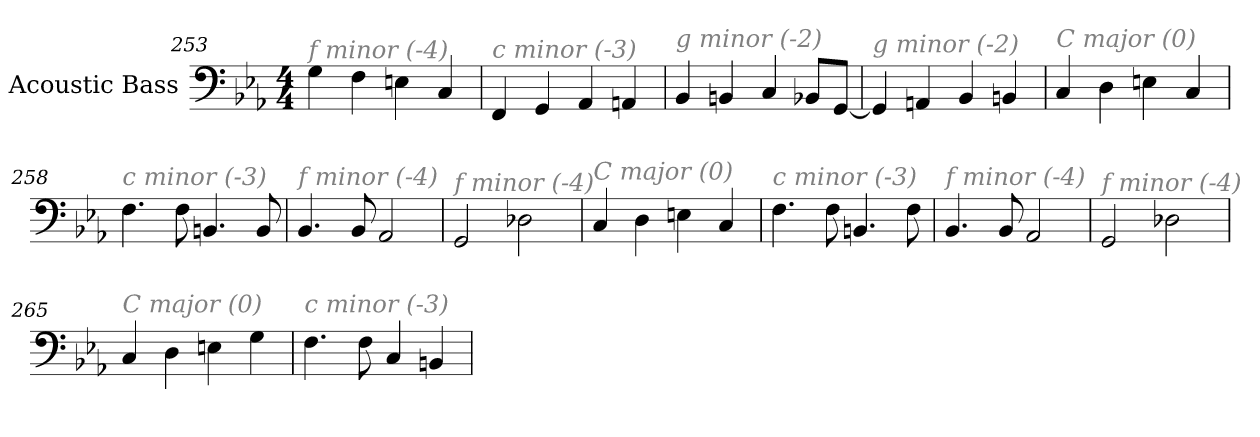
**kern
*part1
*staff1
*I"Acoustic Bass
*clefF4
*ITrd7c12
*k[b-e-a-]
*E-:
*M4/4
=253
!LO:TX:i:color=#808080:t=f minor (-4)
4GG
4FF
4EEn
4CC
=254
!LO:TX:i:color=#808080:t=c minor (-3)
4FFF
4GGG
4AAA-
4AAAn
=255
!LO:TX:i:color=#808080:t=g minor (-2)
4BBB-
4BBBn
4CC
8BBB-XL
[8GGGJ
=256
!LO:TX:i:color=#808080:t=g minor (-2)
4GGG]
4AAAn
4BBB-
4BBBn
=257
!LO:TX:i:color=#808080:t=C major (0)
4CC
4DD
4EEn
4CC
=258
!LO:TX:i:color=#808080:t=c minor (-3)
4.FF
8FF
4.BBBn
8BBB
=259
!LO:TX:i:color=#808080:t=f minor (-4)
4.BBB-
8BBB-
2AAA-
=260
!LO:TX:i:color=#808080:t=f minor (-4)
2GGG
2DD-X
=261
!LO:TX:i:color=#808080:t=C major (0)
4CC
4DD
4EEn
4CC
=262
!LO:TX:i:color=#808080:t=c minor (-3)
4.FF
8FF
4.BBBn
8FF
=263
!LO:TX:i:color=#808080:t=f minor (-4)
4.BBB-
8BBB-
2AAA-
=264
!LO:TX:i:color=#808080:t=f minor (-4)
2GGG
2DD-X
=265
!LO:TX:i:color=#808080:t=C major (0)
4CC
4DD
4EEn
4GG
=266
!LO:TX:i:color=#808080:t=c minor (-3)
4.FF
8FF
4CC
4BBBn
=
*-
